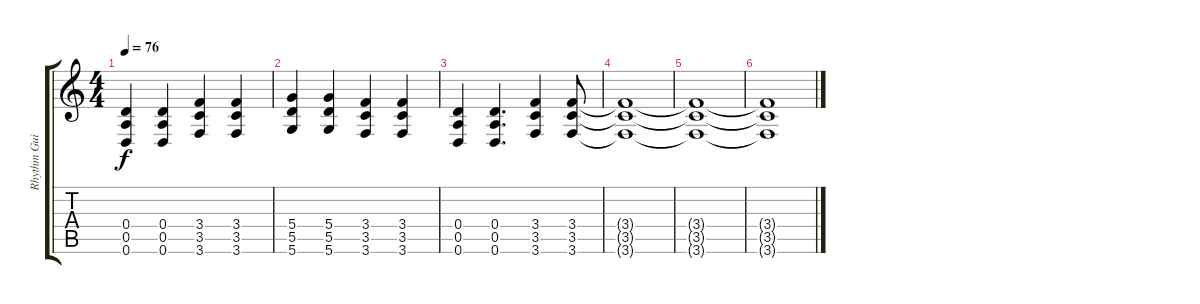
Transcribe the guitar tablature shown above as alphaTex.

\track ("Rhythm Guitar" "Rhythm Gui") {instrument distortionguitar}
\staff {score tabs}
\tuning (E4 B3 G3 D3 A2 D2) {hide}
\ts (4 4)
\tempo 76
\clef g2
\ks c
(0.4 0.5 0.6).4{dy f} (0.4 0.5 0.6).4 (3.4 3.5 3.6).4 (3.4 3.5 3.6).4 |
(5.4 5.5 5.6).4 (5.4 5.5 5.6).4 (3.4 3.5 3.6).4 (3.4 3.5 3.6).4 |
(0.4 0.5 0.6).4 (0.4 0.5 0.6).4{d} (3.4 3.5 3.6).4 (3.4 3.5 3.6).8 |
(3.4{t} 3.5{t} 3.6{t}).1 |
(3.4{t} 3.5{t} 3.6{t}).1 |
(3.4{t} 3.5{t} 3.6{t}).1
